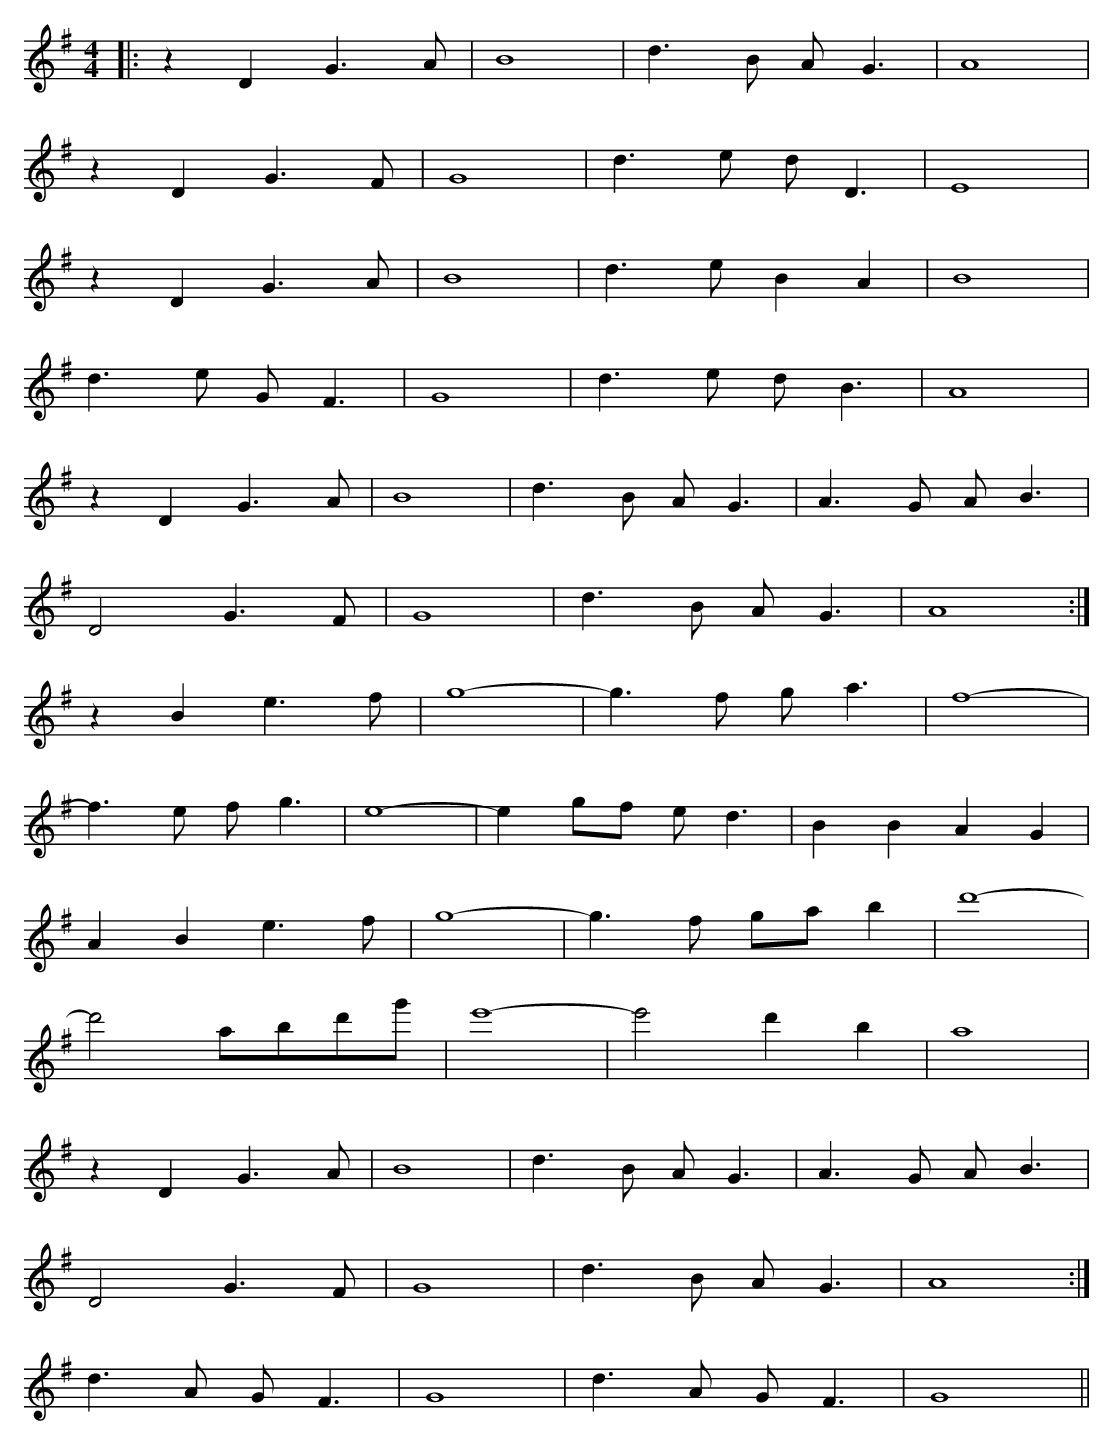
X:1
M:4/4
K:G
|:z2 D2 G3A|B8|d3B AG3|A8|
z2 D2 G3F|G8|d3e dD3|E8|
z2 D2 G3A|B8|d3e B2 A2|B8|
d3e GF3|G8|d3e dB3|A8|
z2 D2 G3A|B8|d3B AG3|A3G AB3|
D4 G3F|G8|d3B AG3|A8:|
z2 B2 e3f|g8-|g3f ga3|f8-|
f3e fg3|e8-|e2 gf ed3|B2 B2 A2 G2|
A2 B2 e3f|g8-|g3f ga b2|d'8-|
d'4 abd'g'|e'8-|e'4 d'2 b2|a8|
z2 D2 G3A|B8|d3B AG3|A3G AB3|
D4 G3F|G8|d3B AG3|A8:|
d3A GF3|G8|d3A GF3|G8||
